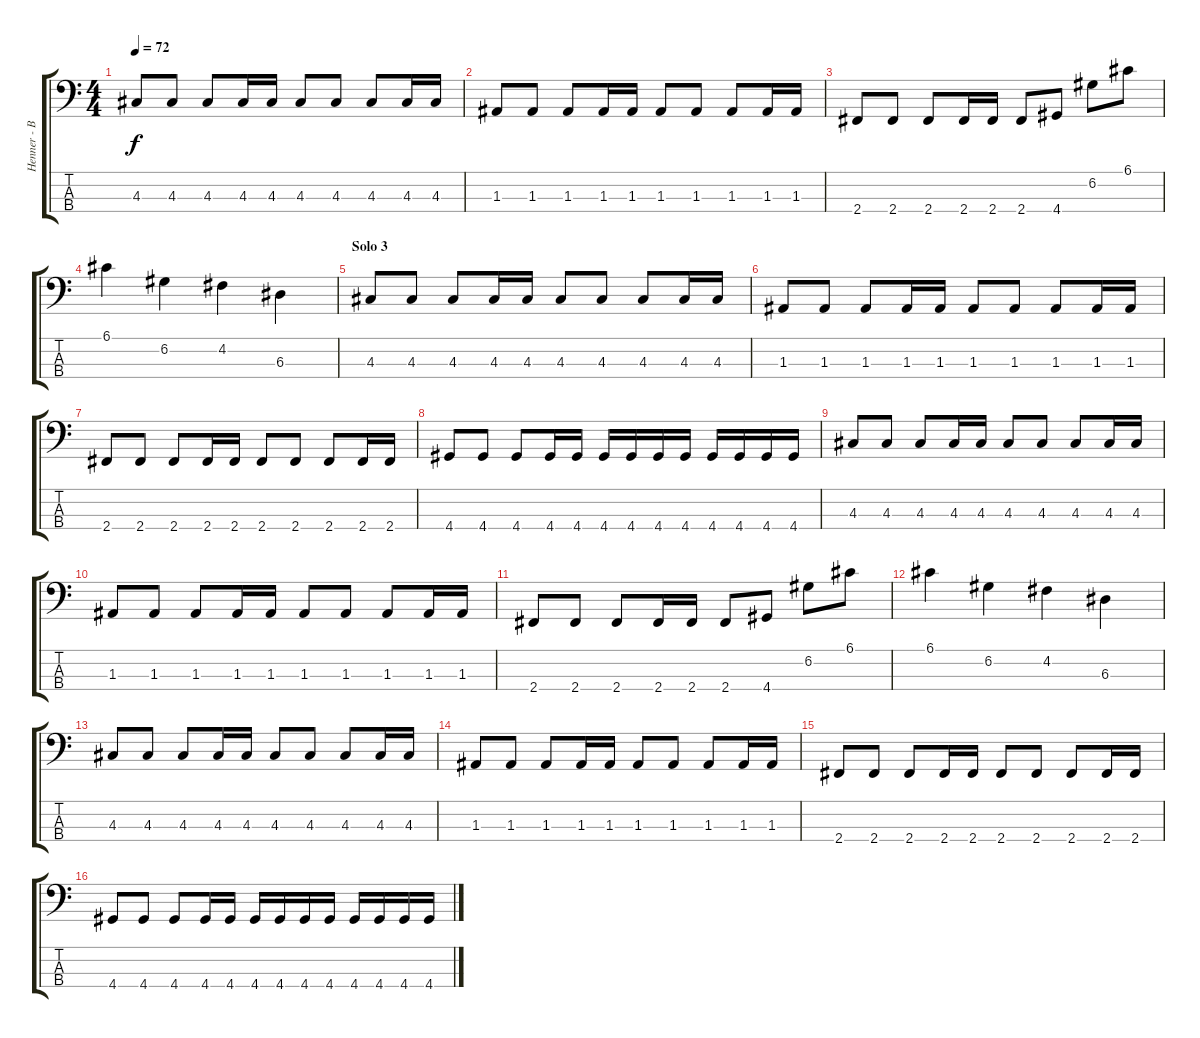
\track ("Henner - Bass" "Henner - B") {instrument electricbassfinger}
\staff {score tabs}
\tuning (G2 D2 A1 E1) {hide}
\ts (4 4)
\tempo 72
\clef f4
\ks c
4.3.8{dy f} 4.3.8 4.3.8 4.3.16 4.3.16 4.3.8 4.3.8 4.3.8 4.3.16 4.3.16 |
1.3.8 1.3.8 1.3.8 1.3.16 1.3.16 1.3.8 1.3.8 1.3.8 1.3.16 1.3.16 |
2.4.8 2.4.8 2.4.8 2.4.16 2.4.16 2.4.8 4.4.8 6.2.8 6.1.8 |
6.1.4 6.2.4 4.2.4 6.3.4 |
\section ("" "Solo 3")
4.3.8 4.3.8 4.3.8 4.3.16 4.3.16 4.3.8 4.3.8 4.3.8 4.3.16 4.3.16 |
1.3.8 1.3.8 1.3.8 1.3.16 1.3.16 1.3.8 1.3.8 1.3.8 1.3.16 1.3.16 |
2.4.8 2.4.8 2.4.8 2.4.16 2.4.16 2.4.8 2.4.8 2.4.8 2.4.16 2.4.16 |
4.4.8 4.4.8 4.4.8 4.4.16 4.4.16 4.4.16 4.4.16 4.4.16 4.4.16 4.4.16 4.4.16 4.4.16 4.4.16 |
4.3.8 4.3.8 4.3.8 4.3.16 4.3.16 4.3.8 4.3.8 4.3.8 4.3.16 4.3.16 |
1.3.8 1.3.8 1.3.8 1.3.16 1.3.16 1.3.8 1.3.8 1.3.8 1.3.16 1.3.16 |
2.4.8 2.4.8 2.4.8 2.4.16 2.4.16 2.4.8 4.4.8 6.2.8 6.1.8 |
6.1.4 6.2.4 4.2.4 6.3.4 |
4.3.8 4.3.8 4.3.8 4.3.16 4.3.16 4.3.8 4.3.8 4.3.8 4.3.16 4.3.16 |
1.3.8 1.3.8 1.3.8 1.3.16 1.3.16 1.3.8 1.3.8 1.3.8 1.3.16 1.3.16 |
2.4.8 2.4.8 2.4.8 2.4.16 2.4.16 2.4.8 2.4.8 2.4.8 2.4.16 2.4.16 |
4.4.8 4.4.8 4.4.8 4.4.16 4.4.16 4.4.16 4.4.16 4.4.16 4.4.16 4.4.16 4.4.16 4.4.16 4.4.16
